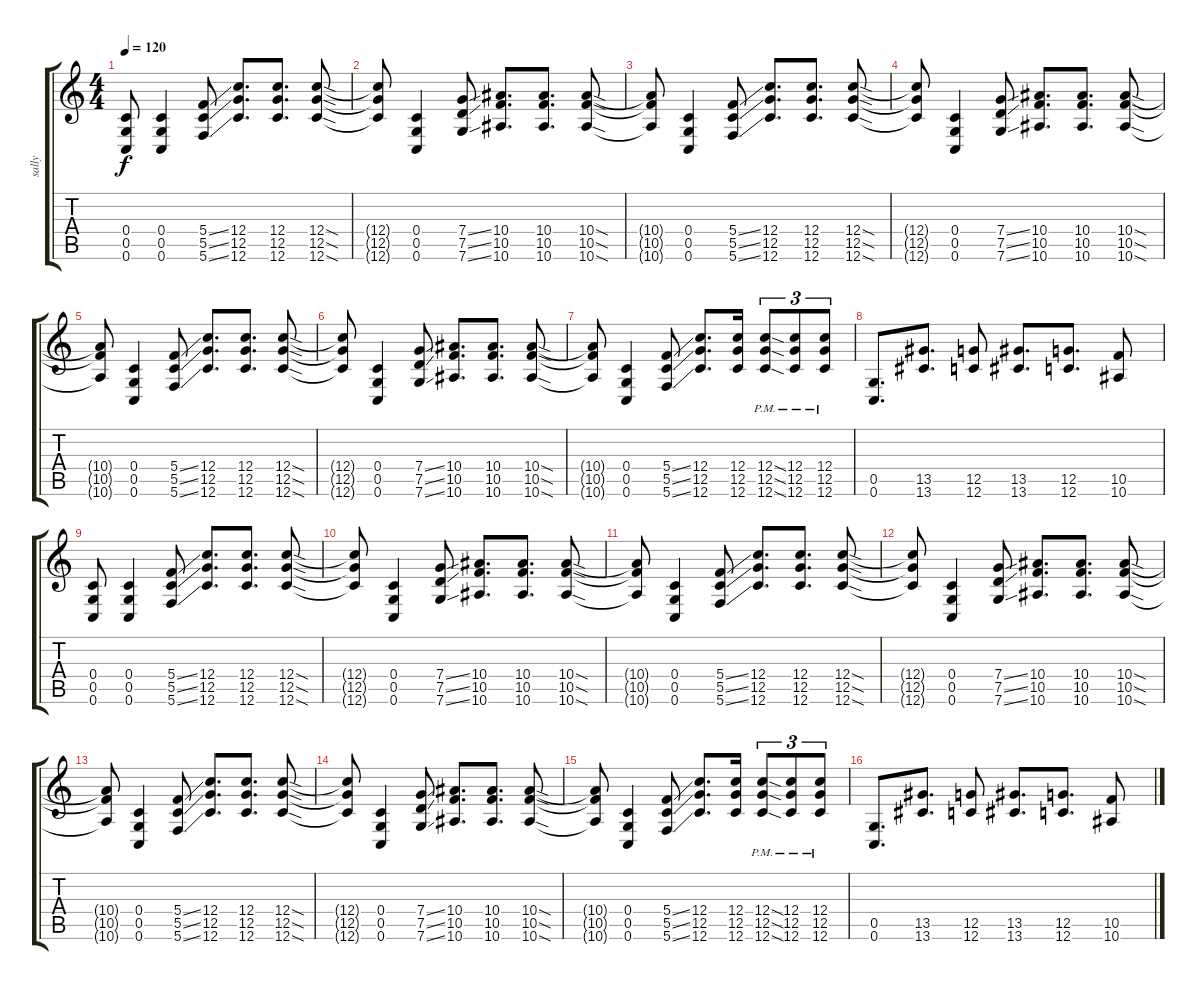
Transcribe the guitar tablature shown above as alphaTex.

\track ("sally" "sally") {instrument distortionguitar}
\staff {score tabs}
\tuning (D4 A3 F3 C3 G2 C2) {hide}
\ts (4 4)
\tempo 120
\clef g2
\ks c
(0.4 0.5 0.6).8{dy f} (0.4 0.5 0.6).4 (5.4{ss} 5.5{ss} 5.6{ss}).8 (12.4 12.5 12.6).8{d} (12.4 12.5 12.6).8{d} (12.4{sod} 12.5{sod} 12.6{sod}).8 |
(12.4{t} 12.5{t} 12.6{t}).8 (0.4 0.5 0.6).4 (7.4{ss} 7.5{ss} 7.6{ss}).8 (10.4 10.5 10.6).8{d} (10.4 10.5 10.6).8{d} (10.4{sod} 10.5{sod} 10.6{sod}).8 |
(10.4{t} 10.5{t} 10.6{t}).8 (0.4 0.5 0.6).4 (5.4{ss} 5.5{ss} 5.6{ss}).8 (12.4 12.5 12.6).8{d} (12.4 12.5 12.6).8{d} (12.4{sod} 12.5{sod} 12.6{sod}).8 |
(12.4{t} 12.5{t} 12.6{t}).8 (0.4 0.5 0.6).4 (7.4{ss} 7.5{ss} 7.6{ss}).8 (10.4 10.5 10.6).8{d} (10.4 10.5 10.6).8{d} (10.4{sod} 10.5{sod} 10.6{sod}).8 |
(10.4{t} 10.5{t} 10.6{t}).8 (0.4 0.5 0.6).4 (5.4{ss} 5.5{ss} 5.6{ss}).8 (12.4 12.5 12.6).8{d} (12.4 12.5 12.6).8{d} (12.4{sod} 12.5{sod} 12.6{sod}).8 |
(12.4{t} 12.5{t} 12.6{t}).8 (0.4 0.5 0.6).4 (7.4{ss} 7.5{ss} 7.6{ss}).8 (10.4 10.5 10.6).8{d} (10.4 10.5 10.6).8{d} (10.4{sod} 10.5{sod} 10.6{sod}).8 |
(10.4{t} 10.5{t} 10.6{t}).8 (0.4 0.5 0.6).4 (5.4{ss} 5.5{ss} 5.6{ss}).8 (12.4 12.5 12.6).8{d} (12.4 12.5 12.6).16 (12.4{sod pm} 12.5{sod pm} 12.6{sod pm}).8{tu (3 2)} (12.4{pm} 12.5{pm} 12.6{pm}).8{tu (3 2)} (12.4{pm} 12.5{pm} 12.6{pm}).8{tu (3 2)} |
(0.5 0.6).8{d} (13.5 13.6).8{d} (12.5 12.6).8 (13.5 13.6).8{d} (12.5 12.6).8{d} (10.5 10.6).8 |
(0.4 0.5 0.6).8 (0.4 0.5 0.6).4 (5.4{ss} 5.5{ss} 5.6{ss}).8 (12.4 12.5 12.6).8{d} (12.4 12.5 12.6).8{d} (12.4{sod} 12.5{sod} 12.6{sod}).8 |
(12.4{t} 12.5{t} 12.6{t}).8 (0.4 0.5 0.6).4 (7.4{ss} 7.5{ss} 7.6{ss}).8 (10.4 10.5 10.6).8{d} (10.4 10.5 10.6).8{d} (10.4{sod} 10.5{sod} 10.6{sod}).8 |
(10.4{t} 10.5{t} 10.6{t}).8 (0.4 0.5 0.6).4 (5.4{ss} 5.5{ss} 5.6{ss}).8 (12.4 12.5 12.6).8{d} (12.4 12.5 12.6).8{d} (12.4{sod} 12.5{sod} 12.6{sod}).8 |
(12.4{t} 12.5{t} 12.6{t}).8 (0.4 0.5 0.6).4 (7.4{ss} 7.5{ss} 7.6{ss}).8 (10.4 10.5 10.6).8{d} (10.4 10.5 10.6).8{d} (10.4{sod} 10.5{sod} 10.6{sod}).8 |
(10.4{t} 10.5{t} 10.6{t}).8 (0.4 0.5 0.6).4 (5.4{ss} 5.5{ss} 5.6{ss}).8 (12.4 12.5 12.6).8{d} (12.4 12.5 12.6).8{d} (12.4{sod} 12.5{sod} 12.6{sod}).8 |
(12.4{t} 12.5{t} 12.6{t}).8 (0.4 0.5 0.6).4 (7.4{ss} 7.5{ss} 7.6{ss}).8 (10.4 10.5 10.6).8{d} (10.4 10.5 10.6).8{d} (10.4{sod} 10.5{sod} 10.6{sod}).8 |
(10.4{t} 10.5{t} 10.6{t}).8 (0.4 0.5 0.6).4 (5.4{ss} 5.5{ss} 5.6{ss}).8 (12.4 12.5 12.6).8{d} (12.4 12.5 12.6).16 (12.4{sod pm} 12.5{sod pm} 12.6{sod pm}).8{tu (3 2)} (12.4{pm} 12.5{pm} 12.6{pm}).8{tu (3 2)} (12.4{pm} 12.5{pm} 12.6{pm}).8{tu (3 2)} |
(0.5 0.6).8{d} (13.5 13.6).8{d} (12.5 12.6).8 (13.5 13.6).8{d} (12.5 12.6).8{d} (10.5 10.6).8
